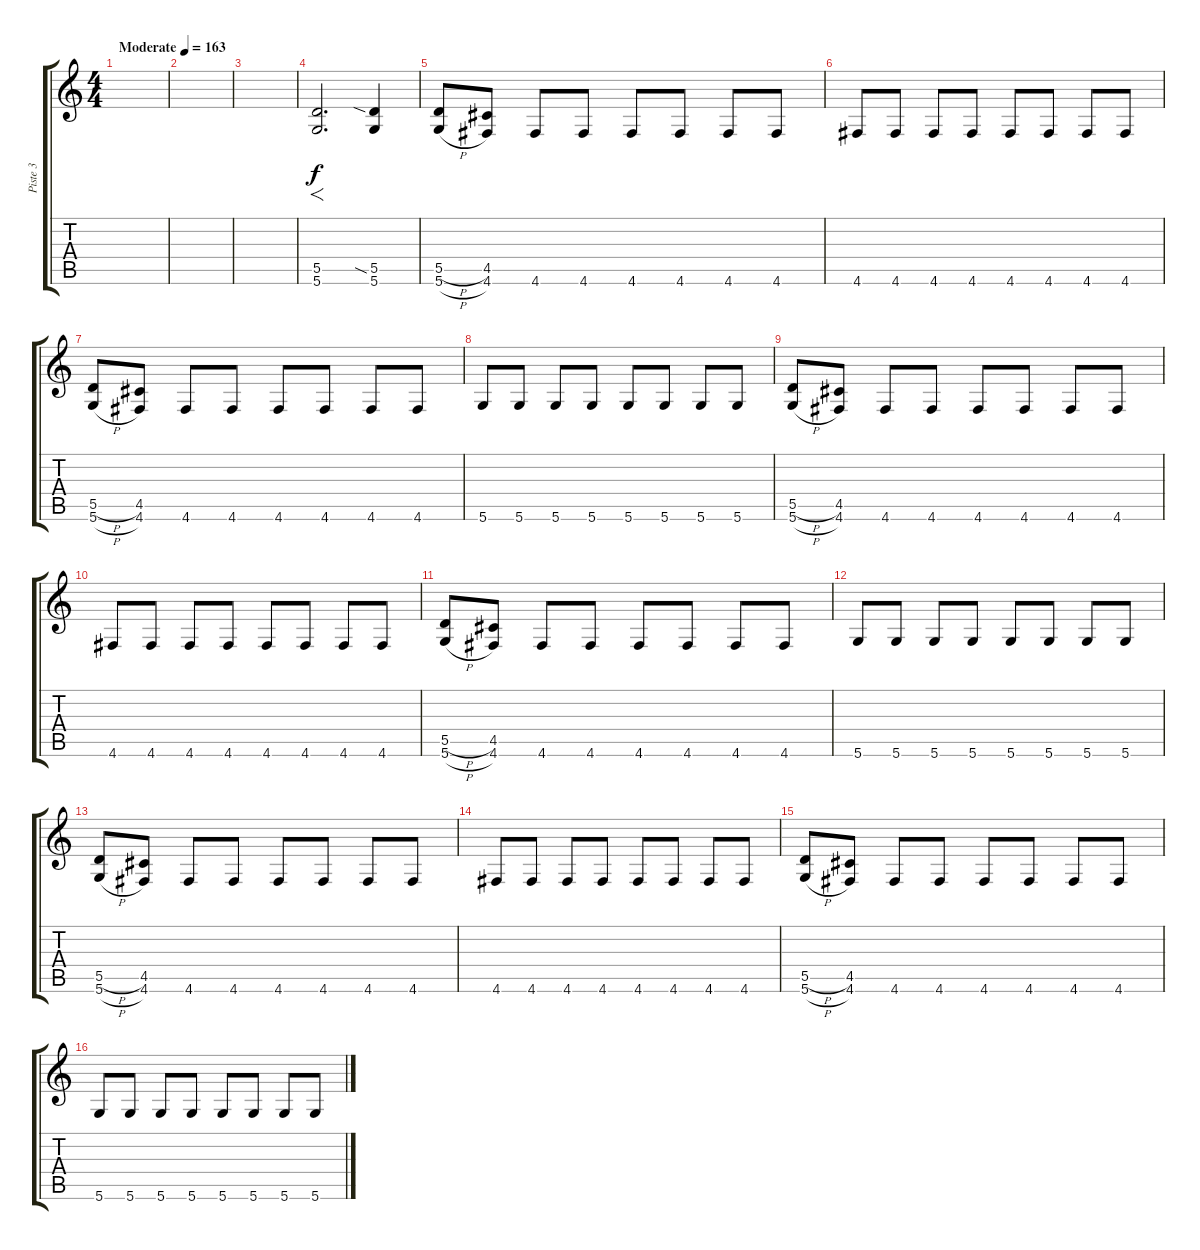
\track ("Piste 3" "Piste 3") {instrument distortionguitar}
\staff {score tabs}
\tuning (E4 B3 G3 D3 A2 D2) {hide}
\ts (4 4)
\tempo (163 "Moderate")
\clef g2
\ks c
|
|
|
(5.5 5.6).2{f d} (5.5{sia} 5.6).4 |
(5.5{h} 5.6{h}).8 (4.5 4.6).8 4.6.8 4.6.8 4.6.8 4.6.8 4.6.8 4.6.8 |
4.6.8 4.6.8 4.6.8 4.6.8 4.6.8 4.6.8 4.6.8 4.6.8 |
(5.5{h} 5.6{h}).8 (4.5 4.6).8 4.6.8 4.6.8 4.6.8 4.6.8 4.6.8 4.6.8 |
5.6.8 5.6.8 5.6.8 5.6.8 5.6.8 5.6.8 5.6.8 5.6.8 |
(5.5{h} 5.6{h}).8 (4.5 4.6).8 4.6.8 4.6.8 4.6.8 4.6.8 4.6.8 4.6.8 |
4.6.8 4.6.8 4.6.8 4.6.8 4.6.8 4.6.8 4.6.8 4.6.8 |
(5.5{h} 5.6{h}).8 (4.5 4.6).8 4.6.8 4.6.8 4.6.8 4.6.8 4.6.8 4.6.8 |
5.6.8 5.6.8 5.6.8 5.6.8 5.6.8 5.6.8 5.6.8 5.6.8 |
(5.5{h} 5.6{h}).8 (4.5 4.6).8 4.6.8 4.6.8 4.6.8 4.6.8 4.6.8 4.6.8 |
4.6.8 4.6.8 4.6.8 4.6.8 4.6.8 4.6.8 4.6.8 4.6.8 |
(5.5{h} 5.6{h}).8 (4.5 4.6).8 4.6.8 4.6.8 4.6.8 4.6.8 4.6.8 4.6.8 |
5.6.8 5.6.8 5.6.8 5.6.8 5.6.8 5.6.8 5.6.8 5.6.8
